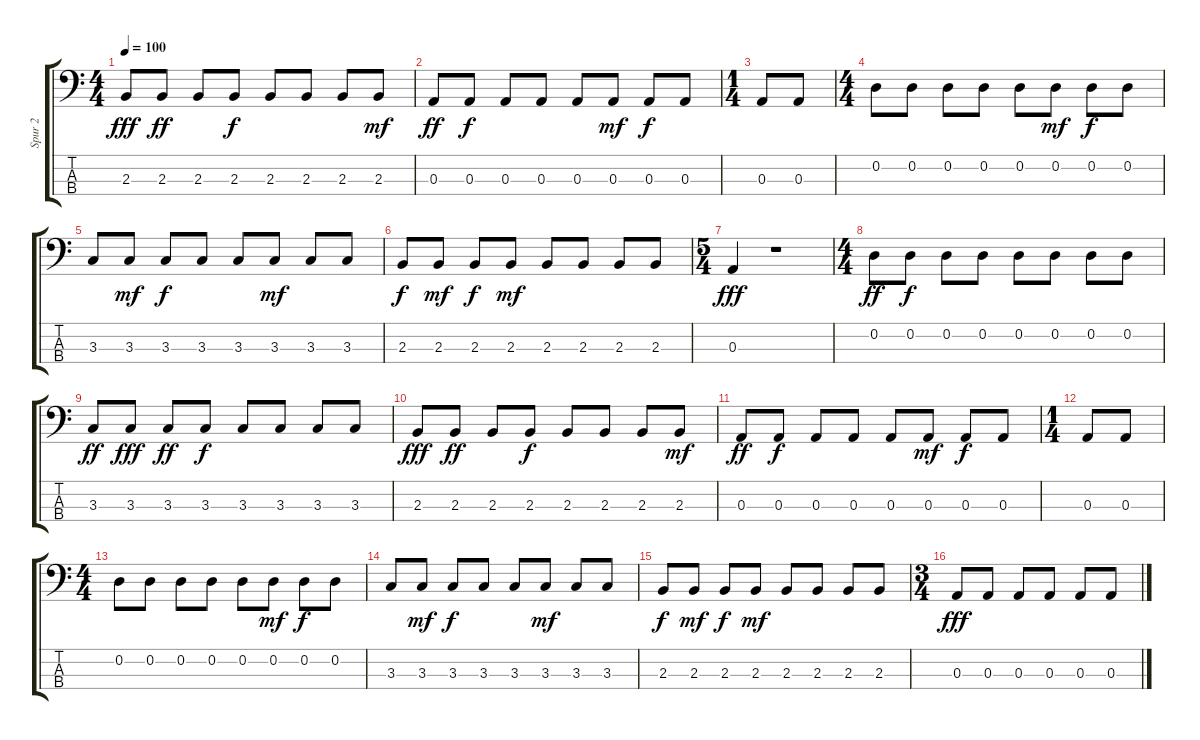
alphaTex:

\track ("Spur 2" "Spur 2") {instrument electricbassfinger}
\staff {score tabs}
\tuning (G2 D2 A1 E1) {hide}
\ts (4 4)
\tempo 100
\clef f4
\ks c
2.3.8{dy fff} 2.3.8{dy ff} 2.3.8 2.3.8{dy f} 2.3.8 2.3.8 2.3.8 2.3.8{dy mf} |
0.3.8{dy ff} 0.3.8{dy f} 0.3.8 0.3.8 0.3.8 0.3.8{dy mf} 0.3.8{dy f} 0.3.8 |
\ts (1 4)
0.3.8 0.3.8 |
\ts (4 4)
0.2.8 0.2.8 0.2.8 0.2.8 0.2.8 0.2.8{dy mf} 0.2.8{dy f} 0.2.8 |
3.3.8 3.3.8{dy mf} 3.3.8{dy f} 3.3.8 3.3.8 3.3.8{dy mf} 3.3.8 3.3.8 |
2.3.8{dy f} 2.3.8{dy mf} 2.3.8{dy f} 2.3.8{dy mf} 2.3.8 2.3.8 2.3.8 2.3.8 |
\ts (5 4)
0.3.4{dy fff} r.1 |
\ts (4 4)
0.2.8{dy ff} 0.2.8{dy f} 0.2.8 0.2.8 0.2.8 0.2.8 0.2.8 0.2.8 |
3.3.8{dy ff} 3.3.8{dy fff} 3.3.8{dy ff} 3.3.8{dy f} 3.3.8 3.3.8 3.3.8 3.3.8 |
2.3.8{dy fff} 2.3.8{dy ff} 2.3.8 2.3.8{dy f} 2.3.8 2.3.8 2.3.8 2.3.8{dy mf} |
0.3.8{dy ff} 0.3.8{dy f} 0.3.8 0.3.8 0.3.8 0.3.8{dy mf} 0.3.8{dy f} 0.3.8 |
\ts (1 4)
0.3.8 0.3.8 |
\ts (4 4)
0.2.8 0.2.8 0.2.8 0.2.8 0.2.8 0.2.8{dy mf} 0.2.8{dy f} 0.2.8 |
3.3.8 3.3.8{dy mf} 3.3.8{dy f} 3.3.8 3.3.8 3.3.8{dy mf} 3.3.8 3.3.8 |
2.3.8{dy f} 2.3.8{dy mf} 2.3.8{dy f} 2.3.8{dy mf} 2.3.8 2.3.8 2.3.8 2.3.8 |
\ts (3 4)
0.3.8{dy fff} 0.3.8 0.3.8 0.3.8 0.3.8 0.3.8
